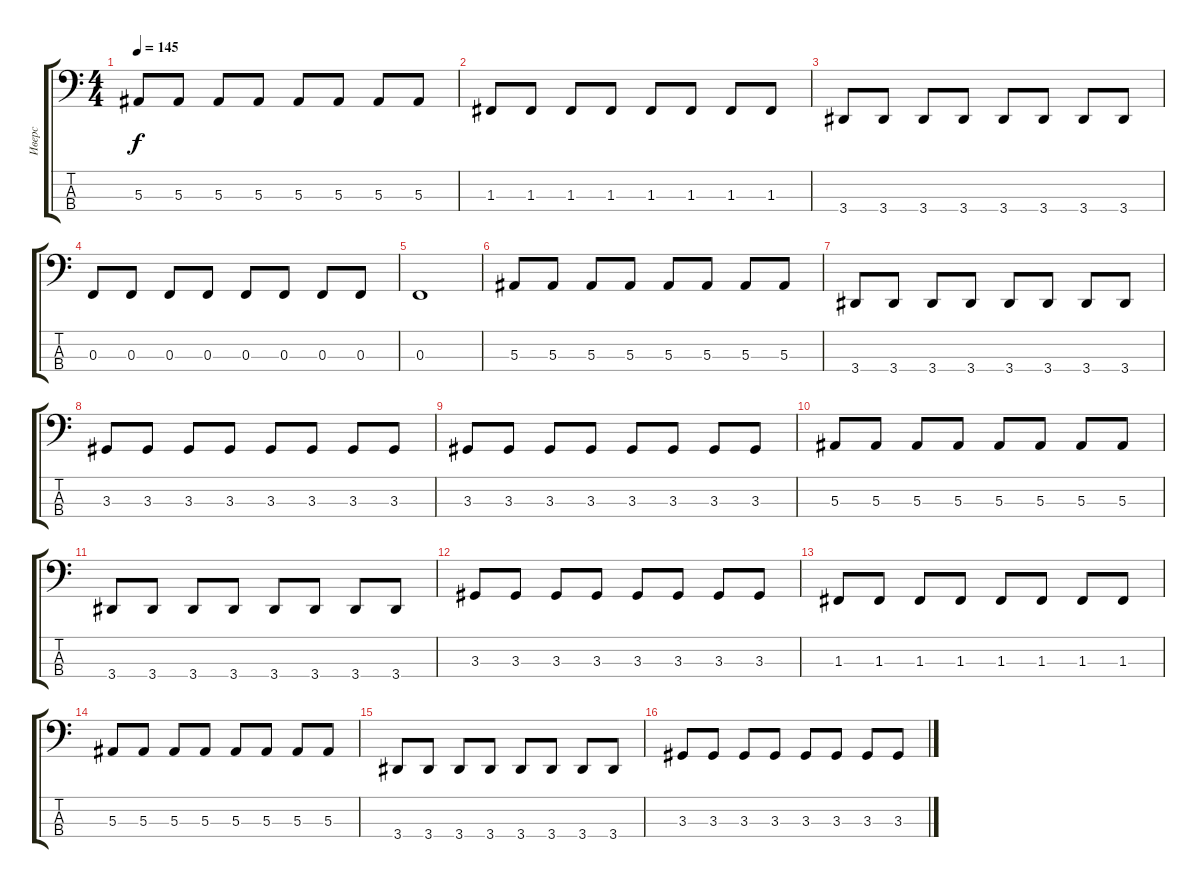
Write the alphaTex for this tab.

\track ("Иверс" "Иверс") {instrument acousticbass}
\staff {score tabs}
\tuning (Eb2 Bb1 F1 C1) {hide}
\ts (4 4)
\tempo 145
\clef f4
\ks c
5.3.8{dy f} 5.3.8 5.3.8 5.3.8 5.3.8 5.3.8 5.3.8 5.3.8 |
1.3.8 1.3.8 1.3.8 1.3.8 1.3.8 1.3.8 1.3.8 1.3.8 |
3.4.8 3.4.8 3.4.8 3.4.8 3.4.8 3.4.8 3.4.8 3.4.8 |
0.3.8 0.3.8 0.3.8 0.3.8 0.3.8 0.3.8 0.3.8 0.3.8 |
0.3.1 |
5.3.8 5.3.8 5.3.8 5.3.8 5.3.8 5.3.8 5.3.8 5.3.8 |
3.4.8 3.4.8 3.4.8 3.4.8 3.4.8 3.4.8 3.4.8 3.4.8 |
3.3.8 3.3.8 3.3.8 3.3.8 3.3.8 3.3.8 3.3.8 3.3.8 |
3.3.8 3.3.8 3.3.8 3.3.8 3.3.8 3.3.8 3.3.8 3.3.8 |
5.3.8 5.3.8 5.3.8 5.3.8 5.3.8 5.3.8 5.3.8 5.3.8 |
3.4.8 3.4.8 3.4.8 3.4.8 3.4.8 3.4.8 3.4.8 3.4.8 |
3.3.8 3.3.8 3.3.8 3.3.8 3.3.8 3.3.8 3.3.8 3.3.8 |
1.3.8 1.3.8 1.3.8 1.3.8 1.3.8 1.3.8 1.3.8 1.3.8 |
5.3.8 5.3.8 5.3.8 5.3.8 5.3.8 5.3.8 5.3.8 5.3.8 |
3.4.8 3.4.8 3.4.8 3.4.8 3.4.8 3.4.8 3.4.8 3.4.8 |
3.3.8 3.3.8 3.3.8 3.3.8 3.3.8 3.3.8 3.3.8 3.3.8
